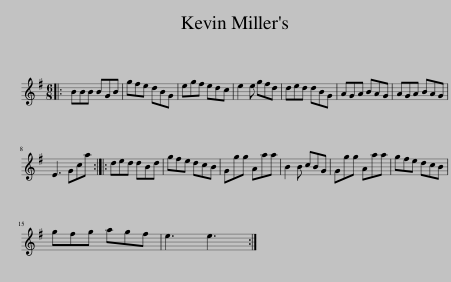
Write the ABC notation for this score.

X:1
L:1/8
M:6/8
I:linebreak $
K:G
V:1 treble
V:1
|: BBB BGB | gfe dBG | egf edc | e2 e gfd | ded dBG | %5
 AGA BAG | AGA BAG |$ E3 Gca :: ded dBd | gfe dcB | %10
 Ggg Aaa | B2 B cBG | Ggg Aaa | gfe dcB |$ gfg agf | %15
 e3 e3 :| %16
